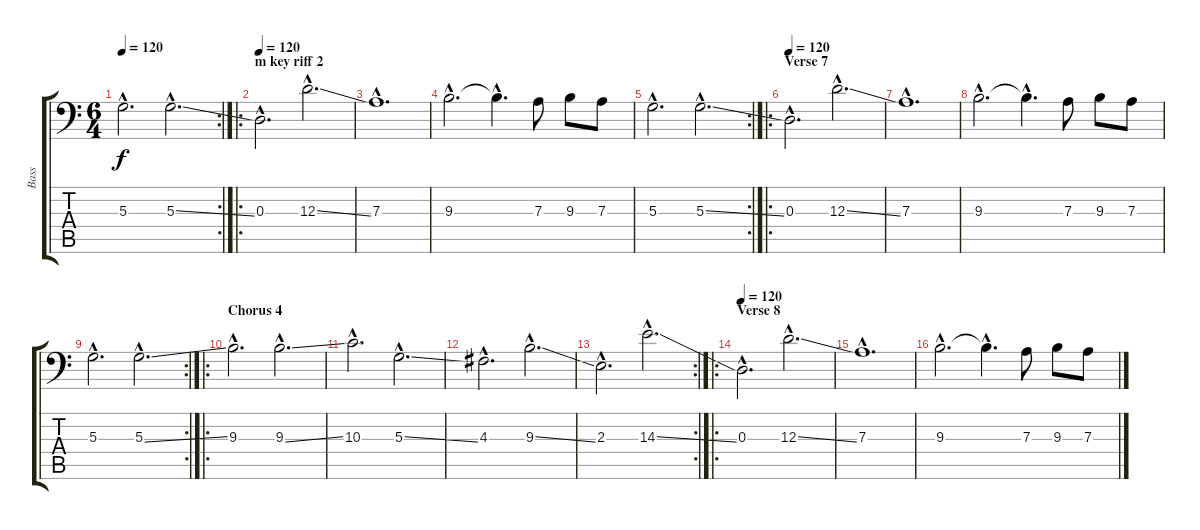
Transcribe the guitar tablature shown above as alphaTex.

\track ("Bass" "Bass") {instrument electricbassfinger}
\staff {score tabs}
\tuning (C3 G2 D2 A1 E1 B0) {hide}
\rc 2
\ts (6 4)
\tempo 120
\clef f4
\ks c
5.3{hac}.2{d dy f} 5.3{ss hac}.2{d} |
\ro
\section ("" "m key riff 2")
\tempo 120
0.3{hac}.2{d} 12.3{ss hac}.2{d} |
7.3{hac}.1{d} |
9.3{hac}.2{d} 9.3{hac t}.4{d} 7.3.8 9.3.8 7.3.8 |
\rc 2
5.3{hac}.2{d} 5.3{ss hac}.2{d} |
\ro
\section ("" "Verse 7")
\tempo 120
0.3{hac}.2{d} 12.3{ss hac}.2{d} |
7.3{hac}.1{d} |
9.3{hac}.2{d} 9.3{hac t}.4{d} 7.3.8 9.3.8 7.3.8 |
\rc 2
5.3{hac}.2{d} 5.3{ss hac}.2{d} |
\ro
\section ("" "Chorus 4")
9.3{hac}.2{d} 9.3{ss hac}.2{d} |
10.3{hac}.2{d} 5.3{ss hac}.2{d} |
4.3{hac}.2{d} 9.3{ss hac}.2{d} |
\rc 2
2.3{hac}.2{d} 14.3{ss hac}.2{d} |
\ro
\section ("" "Verse 8")
\tempo 120
0.3{hac}.2{d} 12.3{ss hac}.2{d} |
7.3{hac}.1{d} |
9.3{hac}.2{d} 9.3{hac t}.4{d} 7.3.8 9.3.8 7.3.8
